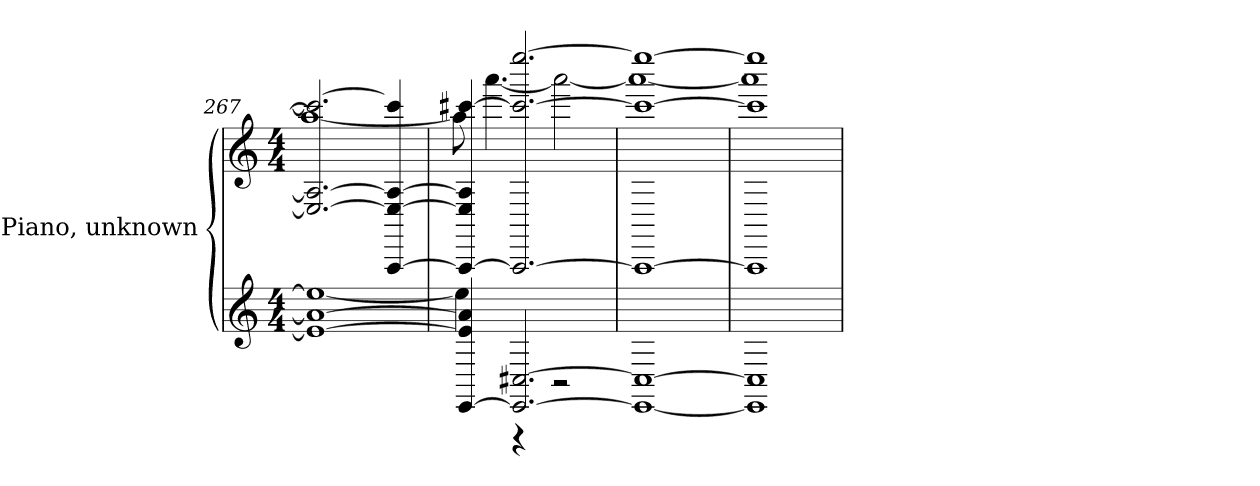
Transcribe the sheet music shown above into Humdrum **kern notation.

**kern	**kern
*part1	*part1
*staff2	*staff1
*I"Piano, unknown	*
*I'Pno.	*
*clefG2	*clefG2
*k[]	*k[]
*M4/4	*M4/4
=267	=267
*^	*^
1e_ 1a_	1ee_	2.E/_ 2.A/_ 2.ccc#/_	1aa_
.	.	[4AAA/ 4E/_ 4A/_ 4ccc#/]	.
=268	=268	=268	=268
[4EE/ 4e/] 4a/]	4ee\]	4AAA/_ 4E/] 4A/] [4ccc#X/	8aa\]
.	.	.	[4.aaa\
2.EE/_ [2.C#X/	4r	2.AAA/_ 2.ccc#/_ [2.eeee/	.
.	2r	.	2aaa\_
*v	*v	*	*
=269	=269	=269
1EE_ 1C#_	1AAA_ 1ccc#_ 1eeee_	1aaa_
=270	=270	=270
1EE] 1C#]	1AAA] 1ccc#] 1eeee]	1aaa]
*	*v	*v
=	=
*-	*-
